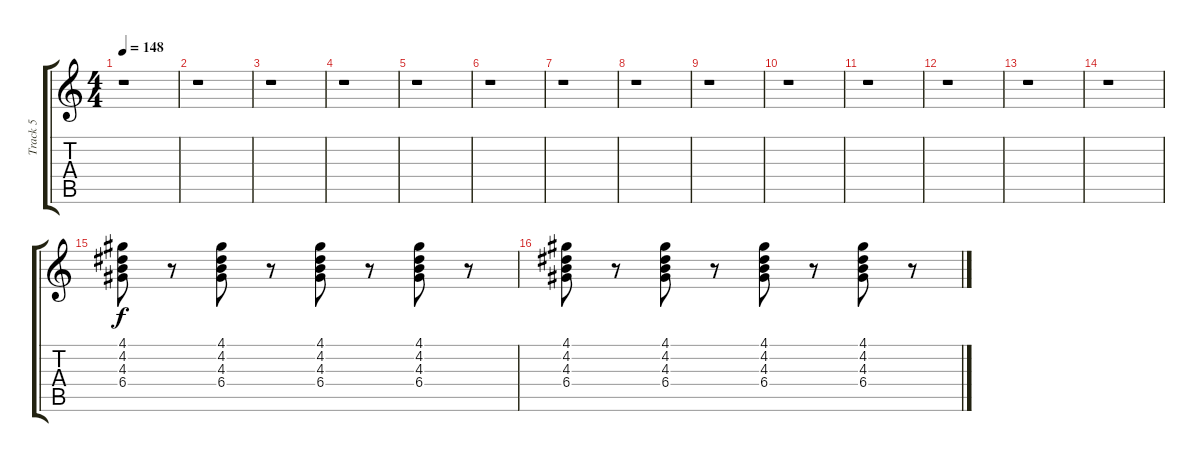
\track ("Track 5" "Track 5") {instrument distortionguitar}
\staff {score tabs}
\tuning (E4 B3 G3 D3 A2 E2) {hide}
\ts (4 4)
\tempo 148
\clef g2
\ks c
r.1{dy f} |
r.1 |
r.1 |
r.1 |
r.1 |
r.1 |
r.1 |
r.1 |
r.1 |
r.1 |
r.1 |
r.1 |
r.1 |
r.1 |
(4.1 4.2 4.3 6.4).8 r.8 (4.1 4.2 4.3 6.4).8 r.8 (4.1 4.2 4.3 6.4).8 r.8 (4.1 4.2 4.3 6.4).8 r.8 |
(4.1 4.2 4.3 6.4).8 r.8 (4.1 4.2 4.3 6.4).8 r.8 (4.1 4.2 4.3 6.4).8 r.8 (4.1 4.2 4.3 6.4).8 r.8
